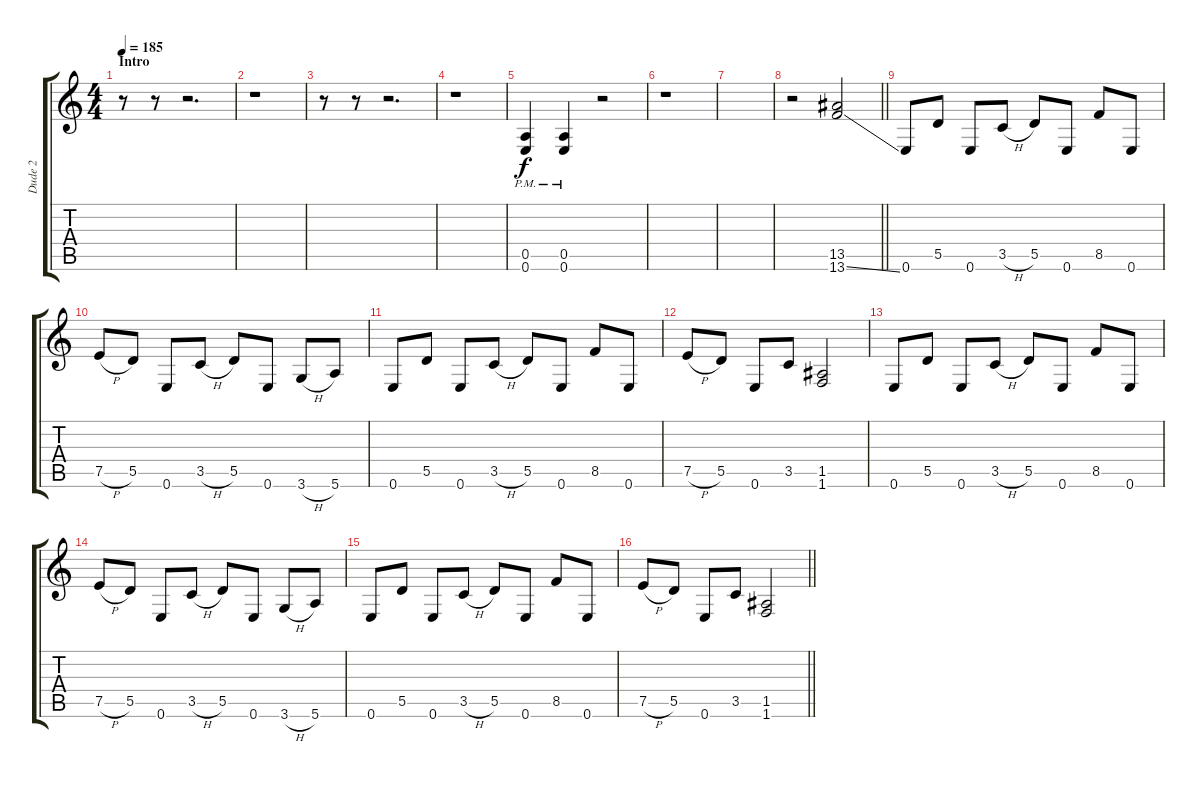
\track ("Dude 2" "Dude 2") {instrument distortionguitar}
\staff {score tabs}
\tuning (E4 B3 G3 D3 A2 E2) {hide}
\ts (4 4)
\section ("" "Intro")
\tempo 185
\clef g2
\ks c
r.8{dy f instrument distortionguitar} r.8 r.2{d} |
r.1 |
r.8 r.8 r.2{d} |
r.1 |
(0.5{pm} 0.6{pm}).4 (0.5{pm} 0.6{pm}).4 r.2 |
r.1 |
|
\barLineRight lightlight
r.2 (13.5 13.6{ss}).2 |
\section ("" "")
0.6.8 5.5.8 0.6.8 3.5{h}.8 5.5.8 0.6.8 8.5.8 0.6.8 |
7.5{h}.8 5.5.8 0.6.8 3.5{h}.8 5.5.8 0.6.8 3.6{h}.8 5.6.8 |
0.6.8 5.5.8 0.6.8 3.5{h}.8 5.5.8 0.6.8 8.5.8 0.6.8 |
7.5{h}.8 5.5.8 0.6.8 3.5.8 (1.5 1.6).2 |
0.6.8 5.5.8 0.6.8 3.5{h}.8 5.5.8 0.6.8 8.5.8 0.6.8 |
7.5{h}.8 5.5.8 0.6.8 3.5{h}.8 5.5.8 0.6.8 3.6{h}.8 5.6.8 |
0.6.8 5.5.8 0.6.8 3.5{h}.8 5.5.8 0.6.8 8.5.8 0.6.8 |
\barLineRight lightlight
7.5{h}.8 5.5.8 0.6.8 3.5.8 (1.5 1.6).2
